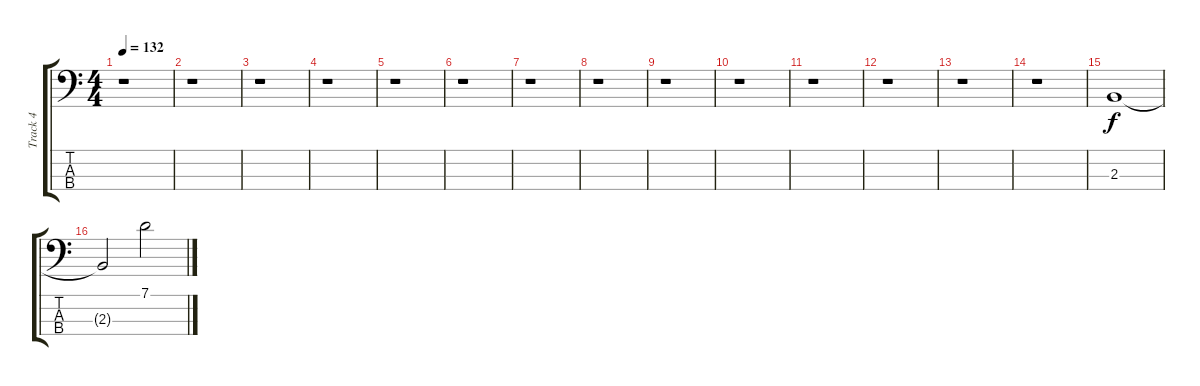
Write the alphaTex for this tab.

\track ("Track 4" "Track 4") {instrument electricbassfinger}
\staff {score tabs}
\tuning (G2 D2 A1 E1) {hide}
\ts (4 4)
\tempo 132
\clef f4
\ks c
r.1{dy f} |
r.1 |
r.1 |
r.1 |
r.1 |
r.1 |
r.1 |
r.1 |
r.1 |
r.1 |
r.1 |
r.1 |
r.1 |
r.1 |
2.3.1 |
2.3{t}.2 7.1{ss}.2
